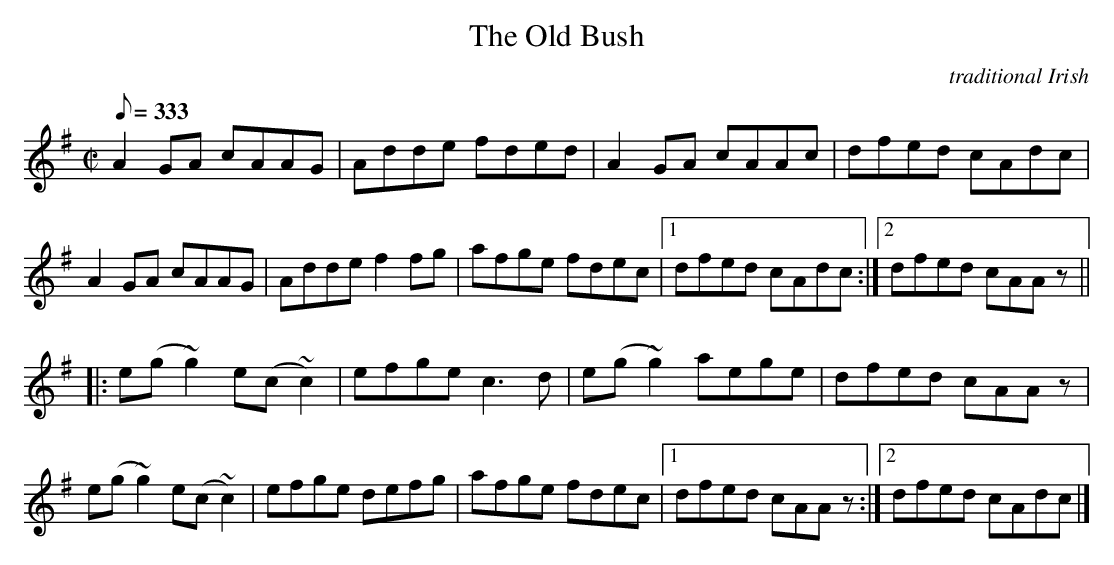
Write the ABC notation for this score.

X:1
T:The Old Bush
C:traditional Irish
L:1/8
Q:333
M:C|
K:Dmix
A2 GA cAAG|Adde fded|A2 GA cAAc|dfed cAdc|
A2 GA cAAG|Adde f2 fg|afge fdec|1dfed cAdc:|2dfed cAA z||
|:e(g ~g2) e(c ~c2)|efge c3 d|e(g ~g2) aege|dfed cAA z|
e(g ~g2) e(c ~c2)|efge defg|afge fdec|1dfed cAA z:|2dfed cAdc|]
